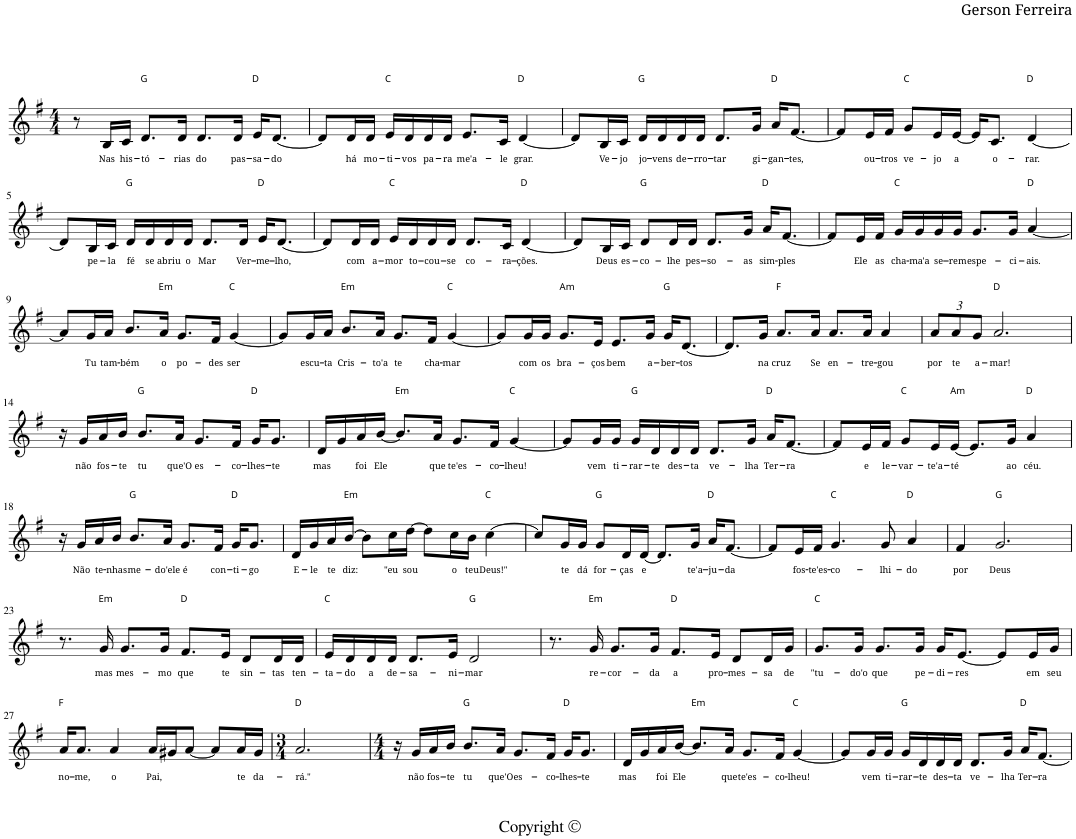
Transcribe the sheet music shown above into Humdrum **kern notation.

**kern	**text
*part1	*part1
*staff1	*staff1
*I"Acoustic Guitar	*
*I'A. Gtr.	*
*clefG2	*
*Trd7c12	*
*k[f#]	*
*G:	*
*M4/4	*
=1	=1
8r	.
!	!LO:LY:b
16B/LL	Nas
!	!LO:LY:b
16c/JJ	his-
!LO:TX:a:t=G	!
!	!LO:LY:b
8.d/L	-tó-
!	!LO:LY:b
16d/Jk	-rias
!	!LO:LY:b
8.d/L	do
!	!LO:LY:b
16d/Jk	pas-
!LO:TX:a:t=D	!
!	!LO:LY:b
16e/KL	-sa-
!	!LO:LY:b
[8.d/J	-do
=2	=2
8d/L]	.
!	!LO:LY:b
16d/L	há
!	!LO:LY:b
16d/JJ	mo-
!LO:TX:a:t=C	!
!	!LO:LY:b
16e/LL	-ti-
!	!LO:LY:b
16d/	-vos
!	!LO:LY:b
16d/	pa-
!	!LO:LY:b
16d/JJ	-ra
!	!LO:LY:b
8.e/L	me'a-
!	!LO:LY:b
16c/Jk	-le
!LO:TX:a:t=D	!
!	!LO:LY:b
[4d/	grar.
=3	=3
8d/L]	.
!	!LO:LY:b
16B/L	Ve-
!	!LO:LY:b
16c/JJ	-jo
!LO:TX:a:t=G	!
!	!LO:LY:b
16d/LL	jo-
!	!LO:LY:b
16d/	-vens
!	!LO:LY:b
16d/	de-
!	!LO:LY:b
16d/JJ	-rro-
!	!LO:LY:b
8.d/L	-tar
!	!LO:LY:b
16g/Jk	gi-
!LO:TX:a:t=D	!
!	!LO:LY:b
16a/KL	-gan-
!	!LO:LY:b
[8.f#/J	-tes,
=4	=4
8f#/L]	.
!	!LO:LY:b
16e/L	ou-
!	!LO:LY:b
16f#/JJ	-tros
!LO:TX:a:t=C	!
!	!LO:LY:b
8g/L	ve-
!	!LO:LY:b
16e/L	-jo
!	!LO:LY:b
[16e/JJ	a
16e/KL]	.
!	!LO:LY:b
8.c/J	o-
!LO:TX:a:t=D	!
!	!LO:LY:b
[4d/	-rar.
!!LO:LB:g=z
=5	=5
8d/L]	.
!	!LO:LY:b
16B/L	pe-
!	!LO:LY:b
16c/JJ	-la
!LO:TX:a:t=G	!
!	!LO:LY:b
16d/LL	fé
!	!LO:LY:b
16d/	se
!	!LO:LY:b
16d/	abriu
!	!LO:LY:b
16d/JJ	o
!	!LO:LY:b
8.d/L	Mar
!	!LO:LY:b
16d/Jk	Ver-
!LO:TX:a:t=D	!
!	!LO:LY:b
16e/KL	-me-
!	!LO:LY:b
[8.d/J	-lho,
=6	=6
8d/L]	.
!	!LO:LY:b
16d/L	com
!	!LO:LY:b
16d/JJ	a-
!LO:TX:a:t=C	!
!	!LO:LY:b
16e/LL	-mor
!	!LO:LY:b
16d/	to-
!	!LO:LY:b
16d/	-cou-
!	!LO:LY:b
16d/JJ	-se
!	!LO:LY:b
8.d/L	co-
!	!LO:LY:b
16c/Jk	-ra-
!LO:TX:a:t=D	!
!	!LO:LY:b
[4d/	-ções.
=7	=7
8d/L]	.
!	!LO:LY:b
16B/L	Deus
!	!LO:LY:b
16c/JJ	es-
!LO:TX:a:t=G	!
!	!LO:LY:b
8d/L	-co-
!	!LO:LY:b
16d/L	-lhe
!	!LO:LY:b
16d/JJ	pes-
!	!LO:LY:b
8.d/L	-so-
!	!LO:LY:b
16g/Jk	-as
!LO:TX:a:t=D	!
!	!LO:LY:b
16a/KL	sim-
!	!LO:LY:b
[8.f#/J	-ples
=8	=8
8f#/L]	.
!	!LO:LY:b
16e/L	Ele
!	!LO:LY:b
16f#/JJ	as
!LO:TX:a:t=C	!
!	!LO:LY:b
16g/LL	cha-
!	!LO:LY:b
16g/	-ma'a
!	!LO:LY:b
16g/	se-
!	!LO:LY:b
16g/JJ	-rem
!	!LO:LY:b
8.g/L	espe-
!	!LO:LY:b
16g/Jk	-ci-
!LO:TX:a:t=D	!
!	!LO:LY:b
[4a/	-ais.
!!LO:LB:g=z
=9	=9
8a/L]	.
!	!LO:LY:b
16g/L	Tu
!	!LO:LY:b
16a/JJ	tam-
!	!LO:LY:b
8.b/L	-bém
!LO:TX:a:t=Em	!
!	!LO:LY:b
16a/Jk	o
!	!LO:LY:b
8.g/L	po-
!	!LO:LY:b
16f#/Jk	-des
!LO:TX:a:t=C	!
!	!LO:LY:b
[4g/	ser
=10	=10
8g/L]	.
!	!LO:LY:b
16g/L	escu-
!	!LO:LY:b
16a/JJ	-ta
!LO:TX:a:t=Em	!
!	!LO:LY:b
8.b/L	Cris-
!	!LO:LY:b
16a/Jk	-to'a
!	!LO:LY:b
8.g/L	te
!	!LO:LY:b
16f#/Jk	cha-
!LO:TX:a:t=C	!
!	!LO:LY:b
[4g/	-mar
=11	=11
8g/L]	.
!	!LO:LY:b
16g/L	com
!	!LO:LY:b
16g/JJ	os
!LO:TX:a:t=Am	!
!	!LO:LY:b
8.g/L	bra-
!	!LO:LY:b
16e/Jk	-ços
!	!LO:LY:b
8.e/L	bem
!	!LO:LY:b
16g/Jk	a-
!LO:TX:a:t=G	!
!	!LO:LY:b
16g/KL	-ber-
!	!LO:LY:b
[8.d/J	-tos
=12	=12
8.d/L]	.
!	!LO:LY:b
16g/Jk	na
!LO:TX:a:t=F	!
!	!LO:LY:b
8.a/L	cruz
!	!LO:LY:b
16a/Jk	Se
!	!LO:LY:b
8.a/L	en-
!	!LO:LY:b
16a/Jk	-tre-
!	!LO:LY:b
4a/	-gou
=13	=13
*Xbrackettup	*
!	!LO:LY:b
12a/L	por
!	!LO:LY:b
12a/	te
!	!LO:LY:b
12g/J	a-
!LO:TX:a:t=D	!
!	!LO:LY:b
2.a/	-mar!
!!LO:LB:g=z
=14	=14
16r	.
!	!LO:LY:b
16g/LL	não
!	!LO:LY:b
16a/	fos-
!	!LO:LY:b
16b/JJ	-te
!LO:TX:a:t=G	!
!	!LO:LY:b
8.b/L	tu
!	!LO:LY:b
16a/Jk	que'O
!	!LO:LY:b
8.g/L	es-
!	!LO:LY:b
16f#/Jk	-co-
!LO:TX:a:t=D	!
!	!LO:LY:b
16g/KL	-lhes-
!	!LO:LY:b
8.g/J	-te
=15	=15
!	!LO:LY:b
16d/LL	mas
16g/	.
!	!LO:LY:b
16a/	foi
!	!LO:LY:b
[16b/JJ	Ele
!LO:TX:a:t=Em	!
8.b/L]	.
!	!LO:LY:b
16a/Jk	que
!	!LO:LY:b
8.g/L	te'es-
!	!LO:LY:b
16f#/Jk	-co-
!LO:TX:a:t=C	!
!	!LO:LY:b
[4g/	-lheu!
=16	=16
8g/L]	.
!	!LO:LY:b
16g/L	vem
!	!LO:LY:b
16g/JJ	ti-
!LO:TX:a:t=G	!
!	!LO:LY:b
16g/LL	-rar-
!	!LO:LY:b
16d/	-te
!	!LO:LY:b
16d/	des-
!	!LO:LY:b
16d/JJ	-ta
!	!LO:LY:b
8.d/L	ve-
!	!LO:LY:b
16g/Jk	-lha
!LO:TX:a:t=D	!
!	!LO:LY:b
16a/KL	Ter-
!	!LO:LY:b
[8.f#/J	-ra
=17	=17
8f#/L]	.
!	!LO:LY:b
16e/L	e
!	!LO:LY:b
16f#/JJ	le-
!LO:TX:a:t=C	!
!	!LO:LY:b
8g/L	-var-
!	!LO:LY:b
16e/L	-te'a-
!LO:TX:a:t=Am	!
!	!LO:LY:b
[16e/JJ	-té
8.e/L]	.
!	!LO:LY:b
16g/Jk	ao
!LO:TX:a:t=D	!
!	!LO:LY:b
4a/	céu.
!!LO:LB:g=z
=18	=18
16r	.
!	!LO:LY:b
16g/LL	Não
!	!LO:LY:b
16a/	te-
!	!LO:LY:b
16b/JJ	-nhas
!LO:TX:a:t=G	!
!	!LO:LY:b
8.b/L	me-
!	!LO:LY:b
16a/Jk	-do'ele
!	!LO:LY:b
8.g/L	é
!	!LO:LY:b
16f#/Jk	con-
!LO:TX:a:t=D	!
!	!LO:LY:b
16g/KL	-ti-
!	!LO:LY:b
8.g/J	-go
=19	=19
!	!LO:LY:b
16d/LL	E-
!	!LO:LY:b
16g/	-le
!	!LO:LY:b
16a/	te
!LO:TX:a:t=Em	!
!	!LO:LY:b
[16b/JJ	diz:
8b\L]	.
!	!LO:LY:b
16cc\L	"eu
!	!LO:LY:b
[16dd\JJ	sou
8dd\L]	.
!	!LO:LY:b
16cc\L	o
!	!LO:LY:b
16b\JJ	teu
!LO:TX:a:t=C	!
!	!LO:LY:b
[4cc\	Deus!"
=20	=20
8cc/L]	.
!	!LO:LY:b
16g/L	te
!	!LO:LY:b
16g/JJ	dá
!LO:TX:a:t=G	!
!	!LO:LY:b
8g/L	for-
!	!LO:LY:b
16d/L	-ças
!	!LO:LY:b
[16d/JJ	e
8.d/L]	.
!	!LO:LY:b
16g/Jk	te'a-
!LO:TX:a:t=D	!
!	!LO:LY:b
16a/KL	-ju-
!	!LO:LY:b
[8.f#/J	-da
=21	=21
8f#/L]	.
!	!LO:LY:b
16e/L	fos-
!	!LO:LY:b
16f#/JJ	-te'es-
!LO:TX:a:t=C	!
!	!LO:LY:b
4.g/	-co-
!	!LO:LY:b
8g/	-lhi-
!LO:TX:a:t=D	!
!	!LO:LY:b
4a/	-do
=22	=22
!	!LO:LY:b
4f#/	por
!LO:TX:a:t=G	!
!	!LO:LY:b
2.g/	Deus
!!LO:LB:g=z
=23	=23
8.r	.
!LO:TX:a:t=Em	!
!	!LO:LY:b
16g/	mas
!	!LO:LY:b
8.g/L	mes-
!	!LO:LY:b
16g/Jk	-mo
!LO:TX:a:t=D	!
!	!LO:LY:b
8.f#/L	que
!	!LO:LY:b
16e/Jk	te
!	!LO:LY:b
8d/L	sin-
!	!LO:LY:b
16d/L	-tas
!	!LO:LY:b
16d/JJ	ten-
=24	=24
!LO:TX:a:t=C	!
!	!LO:LY:b
16e/LL	-ta-
!	!LO:LY:b
16d/	-do
!	!LO:LY:b
16d/	a
!	!LO:LY:b
16d/JJ	de-
!	!LO:LY:b
8.d/L	-sa-
!	!LO:LY:b
16e/Jk	-ni-
!LO:TX:a:t=G	!
!	!LO:LY:b
2d/	-mar
=25	=25
8.r	.
!LO:TX:a:t=Em	!
!	!LO:LY:b
16g/	re-
!	!LO:LY:b
8.g/L	-cor-
!	!LO:LY:b
16g/Jk	-da
!LO:TX:a:t=D	!
!	!LO:LY:b
8.f#/L	a
!	!LO:LY:b
16e/Jk	pro-
!	!LO:LY:b
8d/L	-mes-
!	!LO:LY:b
16d/L	-sa
!	!LO:LY:b
16g/JJ	de
=26	=26
!LO:TX:a:t=C	!
!	!LO:LY:b
8.g/L	"tu-
!	!LO:LY:b
16g/Jk	-do'o
!	!LO:LY:b
8.g/L	que
!	!LO:LY:b
16g/Jk	pe-
!	!LO:LY:b
16g/KL	-di-
!	!LO:LY:b
[8.e/J	-res
8e/L]	.
!	!LO:LY:b
16e/L	em
!	!LO:LY:b
16g/JJ	seu
!!LO:LB:g=z
=27	=27
!LO:TX:a:t=F	!
!	!LO:LY:b
16a/KL	no-
!	!LO:LY:b
8.a/J	-me,
!	!LO:LY:b
4a/	o
!	!LO:LY:b
16a/LL	Pai,
16g#X/J	.
[8a/J	.
8a/L]	.
!	!LO:LY:b
16a/L	te
!	!LO:LY:b
16g#/JJ	da-
=28	=28
*M3/4	*
!LO:TX:a:t=D	!
!	!LO:LY:b
2.a/	-rá."
=29	=29
*M4/4	*
16r	.
!	!LO:LY:b
16g/LL	não
!	!LO:LY:b
16a/	fos-
!	!LO:LY:b
16b/JJ	-te
!LO:TX:a:t=G	!
!	!LO:LY:b
8.b/L	tu
!	!LO:LY:b
16a/Jk	que'O
!	!LO:LY:b
8.g/L	es-
!	!LO:LY:b
16f#/Jk	-co-
!LO:TX:a:t=D	!
!	!LO:LY:b
16g/KL	-lhes-
!	!LO:LY:b
8.g/J	-te
=30	=30
!	!LO:LY:b
16d/LL	mas
16g/	.
!	!LO:LY:b
16a/	foi
!	!LO:LY:b
[16b/JJ	Ele
!LO:TX:a:t=Em	!
8.b/L]	.
!	!LO:LY:b
16a/Jk	que
!	!LO:LY:b
8.g/L	te'es-
!	!LO:LY:b
16f#/Jk	-co-
!LO:TX:a:t=C	!
!	!LO:LY:b
[4g/	-lheu!
=31	=31
8g/L]	.
!	!LO:LY:b
16g/L	vem
!	!LO:LY:b
16g/JJ	ti-
!LO:TX:a:t=G	!
!	!LO:LY:b
16g/LL	-rar-
!	!LO:LY:b
16d/	-te
!	!LO:LY:b
16d/	des-
!	!LO:LY:b
16d/JJ	-ta
!	!LO:LY:b
8.d/L	ve-
!	!LO:LY:b
16g/Jk	-lha
!LO:TX:a:t=D	!
!	!LO:LY:b
16a/KL	Ter-
!	!LO:LY:b
[8.f#/J	-ra
=	=
*-	*-
